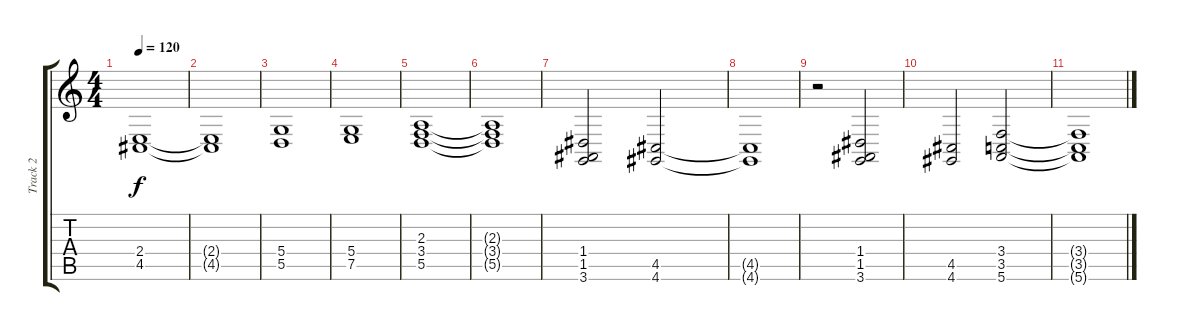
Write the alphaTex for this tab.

\track ("Track 2" "Track 2") {instrument churchorgan}
\staff {score tabs}
\tuning (E4 B3 G3 D3 A2 E2) {hide}
\ts (4 4)
\tempo 120
\clef g2
\ks c
(2.4 4.5).1{dy f} |
(2.4{t} 4.5{t}).1 |
(5.4 5.5).1 |
(5.4 7.5).1 |
(2.3 3.4 5.5).1 |
(2.3{t} 3.4{t} 5.5{t}).1 |
(1.4 1.5 3.6).2 (4.5 4.6).2 |
(4.5{t} 4.6{t}).1 |
r.2 (1.4 1.5 3.6).2 |
(4.5 4.6).2 (3.4 3.5 5.6).2 |
(3.4{t} 3.5{t} 5.6{t}).1
